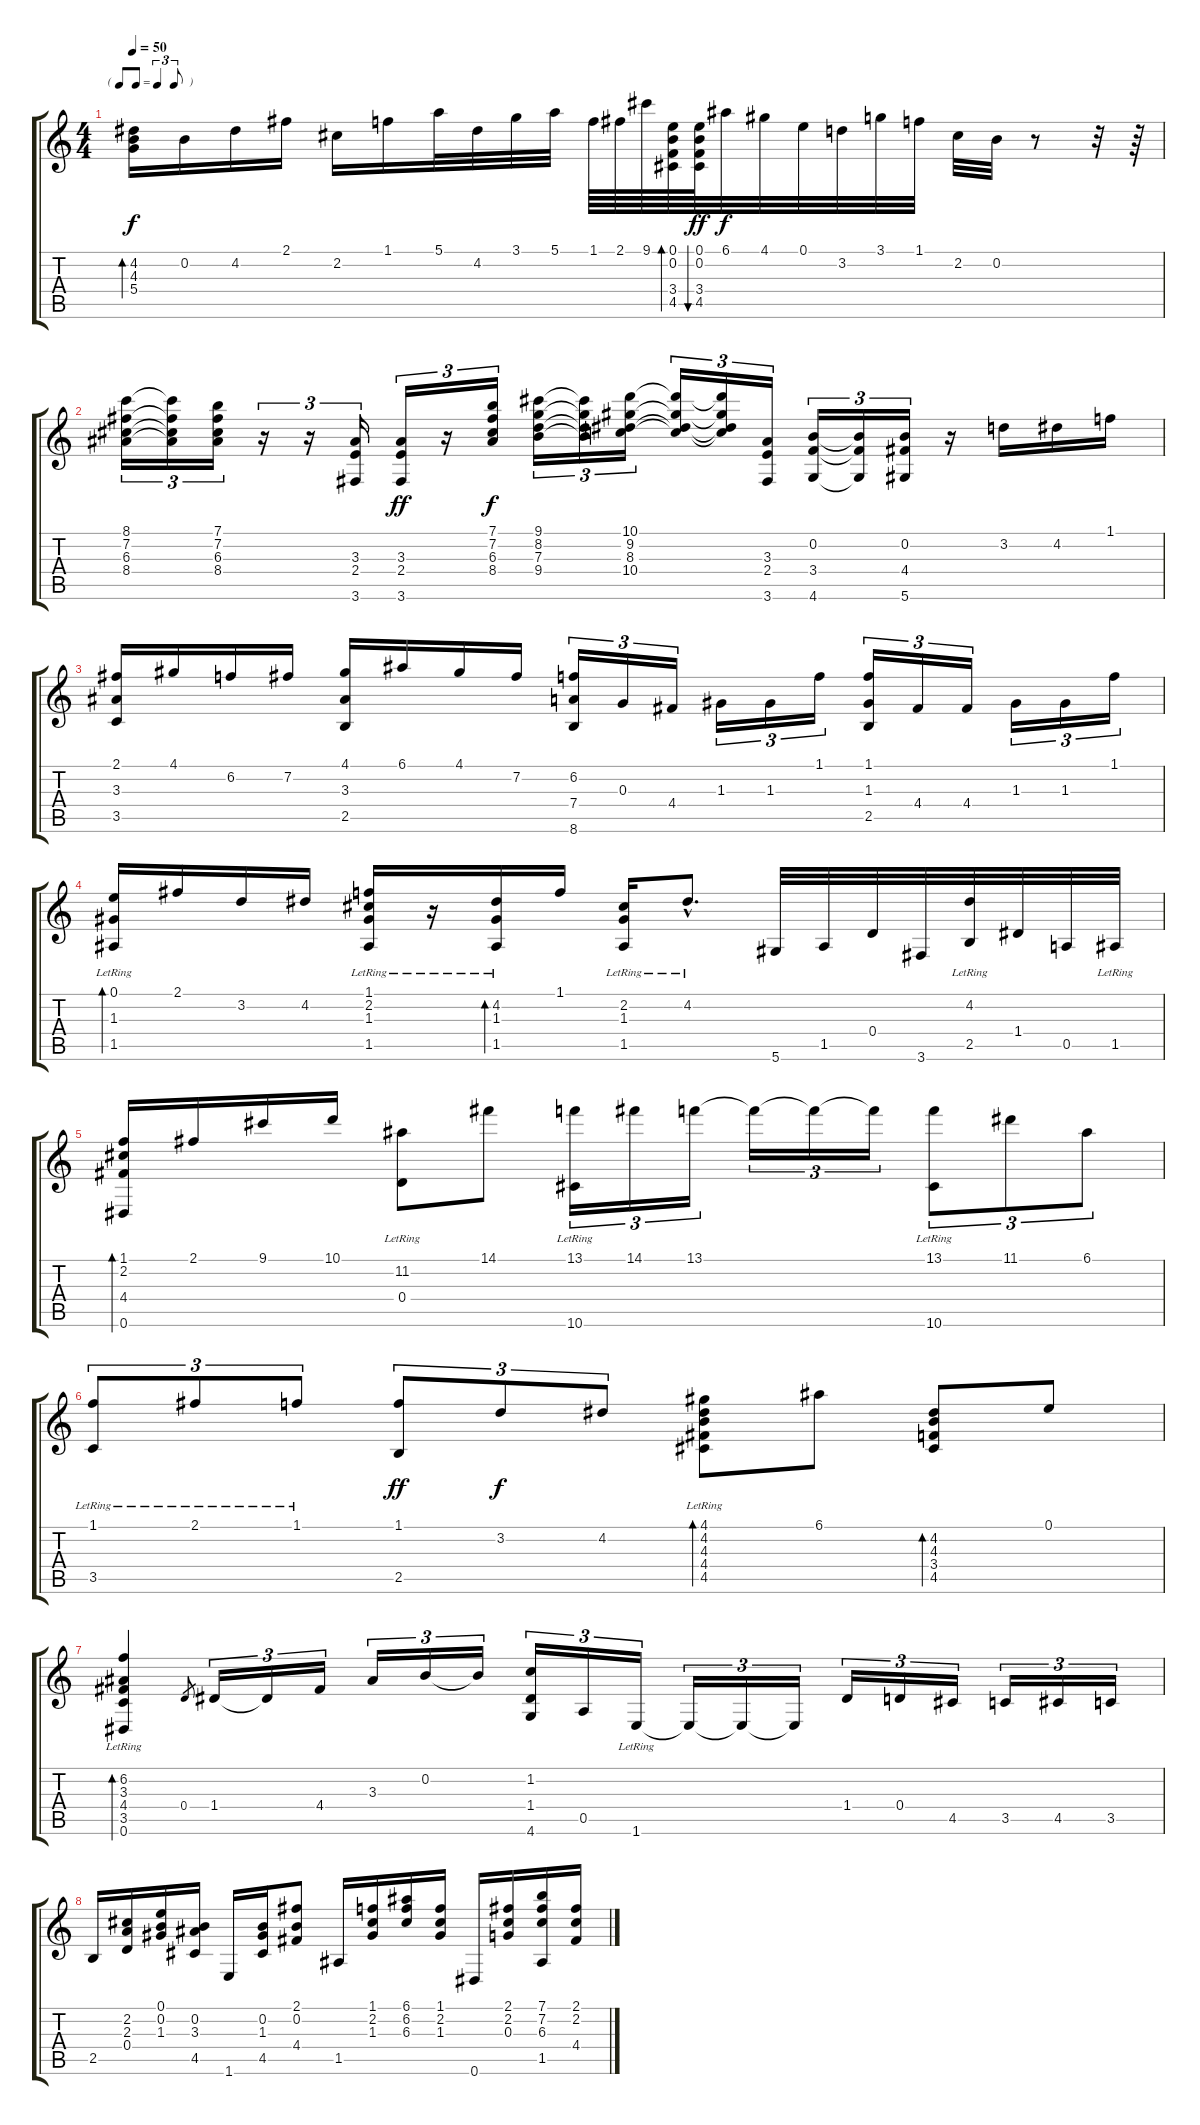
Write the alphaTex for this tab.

\track "" {instrument acousticbass}
\staff {score tabs}
\tuning (E4 B3 G3 D3 A2 Eb2) {hide}
\ts (4 4)
\tf triplet8th
\tempo 50
\clef g2
\ks c
(4.2 4.3 5.4).16{bd 30 dy f} 0.2.16 4.2.16 2.1.16 2.2.16 1.1.16 5.1.32 4.2.32 3.1.32 5.1.32 1.1.64 2.1.64 9.1.64 (0.1 0.2 3.4 4.5).64{bd 30} (0.1 0.2 3.4 4.5).64{bu 30 dy ff} 6.1.32{dy f} 4.1.32 0.1.32 3.2.32 3.1.32 1.1.32 2.2.32 0.2.32 r.8 r.32 r.64 |
(8.1 7.2 6.3 8.4).16{tu (3 2)} (8.1{t} 7.2{t} 6.3{t} 8.4{t}).16{tu (3 2)} (7.1 7.2 6.3 8.4).16{tu (3 2)} r.16{tu (3 2)} r.16{tu (3 2)} (3.3 2.4 3.6).16{tu (3 2)} (3.3 2.4 3.6).16{tu (3 2) dy ff} r.16{tu (3 2)} (7.1 7.2 6.3 8.4).16{tu (3 2) dy f} (9.1 8.2 7.3 9.4).16{tu (3 2)} (9.1{t} 8.2{t} 7.3{t} 9.4{t}).16{tu (3 2)} (10.1 9.2 8.3 10.4).16{tu (3 2)} (10.1{t} 9.2{t} 8.3{t} 10.4{t}).16{tu (3 2)} (10.1{t} 9.2{t} 8.3{t} 10.4{t}).16{tu (3 2)} (3.3 2.4 3.6).16{tu (3 2)} (0.2 3.4 4.6).16{tu (3 2)} (0.2{t} 3.4{t} 4.6{t}).16{tu (3 2)} (0.2 4.4 5.6).16{tu (3 2)} r.16 3.2.16 4.2.16 1.1.16 |
(2.1 3.3 3.5).16 4.1.16 6.2.16 7.2.16 (4.1 3.3 2.5).16 6.1.16 4.1.16 7.2.16 (6.2 7.4 8.6).16{tu (3 2)} 0.3.16{tu (3 2)} 4.4.16{tu (3 2)} 1.3.16{tu (3 2)} 1.3.16{tu (3 2)} 1.1.16{tu (3 2)} (1.1 1.3 2.5).16{tu (3 2)} 4.4.16{tu (3 2)} 4.4.16{tu (3 2)} 1.3.16{tu (3 2)} 1.3.16{tu (3 2)} 1.1.16{tu (3 2)} |
(0.1 1.3{lr} 1.5{lr}).16{bd 30} 2.1.16 3.2.16 4.2.16 (1.1 2.2 1.3{lr} 1.5).16 r.16 (4.2 1.3{lr} 1.5).16{bd 30} 1.1.16 (2.2 1.3 1.5{lr}).16 4.2{hac lr}.8{d} 5.6.32 1.5.32 0.4.32 3.6.32 (4.2{lr} 2.5).32 1.4.32 0.5.32 1.5{lr}.32 |
(1.1 2.2 4.4 0.6).16{bd 30} 2.1.16 9.1.16 10.1.16 (11.2 0.4{lr}).8 14.1.8 (13.1 10.6{lr}).16{tu (3 2)} 14.1.16{tu (3 2)} 13.1.16{tu (3 2)} 13.1{t}.16{tu (3 2)} 13.1{t}.16{tu (3 2)} 13.1{t}.16{tu (3 2)} (13.1 10.6{lr}).8{tu (3 2)} 11.1.8{tu (3 2)} 6.1.8{tu (3 2)} |
(1.1 3.5{lr}).8{tu (3 2)} 2.1{lr}.8{tu (3 2)} 1.1{lr}.8{tu (3 2)} (1.1 2.5).8{tu (3 2) dy ff} 3.2.8{tu (3 2) dy f} 4.2.8{tu (3 2)} (4.1 4.2 4.3 4.4 4.5{lr}).8{bd 60} 6.1.8 (4.2 4.3 3.4 4.5).8{bd 120} 0.1.8 |
(6.2{lr} 3.3{lr} 4.4{lr} 3.5{lr} 0.6{lr}).4{bd 480} 0.4.8{gr} 1.4.16{tu (3 2)} 1.4{t}.16{tu (3 2)} 4.4.16{tu (3 2)} 3.3.16{tu (3 2)} 0.2.16{tu (3 2)} 0.2{t}.16{tu (3 2)} (1.2 1.4 4.6).16{tu (3 2)} 0.5.16{tu (3 2)} 1.6{lr}.16{tu (3 2)} 1.6{t}.16{tu (3 2)} 1.6{t}.16{tu (3 2)} 1.6{t}.16{tu (3 2)} 1.4.16{tu (3 2)} 0.4.16{tu (3 2)} 4.5.16{tu (3 2)} 3.5.16{tu (3 2)} 4.5.16{tu (3 2)} 3.5.16{tu (3 2)} |
2.5.16 (2.2 2.3 0.4).16 (0.1 0.2 1.3).16 (0.2 3.3 4.5).16 1.6.16 (0.2 1.3 4.5).16 (2.1 0.2 4.4).8 1.5.16 (1.1 2.2 1.3).16 (6.1 6.2 6.3).16 (1.1 2.2 1.3).16 0.6.16 (2.1 2.2 0.3).16 (7.1 7.2 6.3 1.5).16 (2.1 2.2 4.4).16
